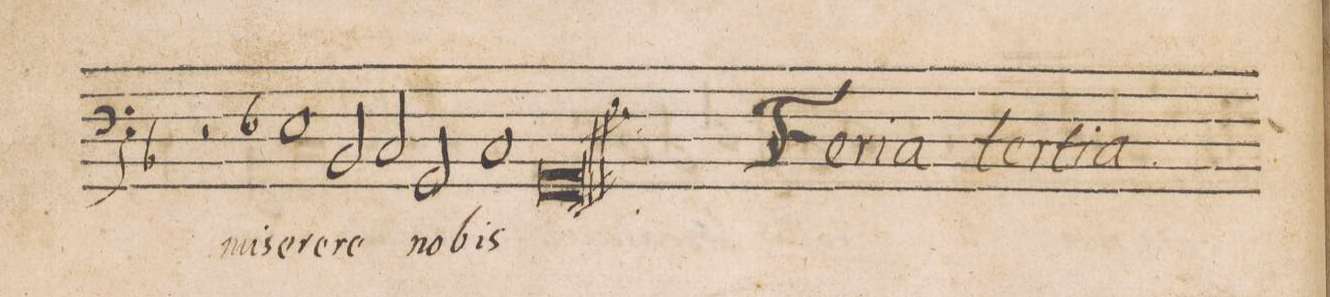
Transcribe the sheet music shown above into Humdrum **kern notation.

**kern	**text
*I"BASSVS	*
*clefF3	*
*k[b-]	*
2r	.
1E-X	mi-
2BB-/	-se-
=46	=46
2C/	-re-
2GG/	-re
1C	no-
=47	=47
0GG	-bis
==	==
*-	*-
